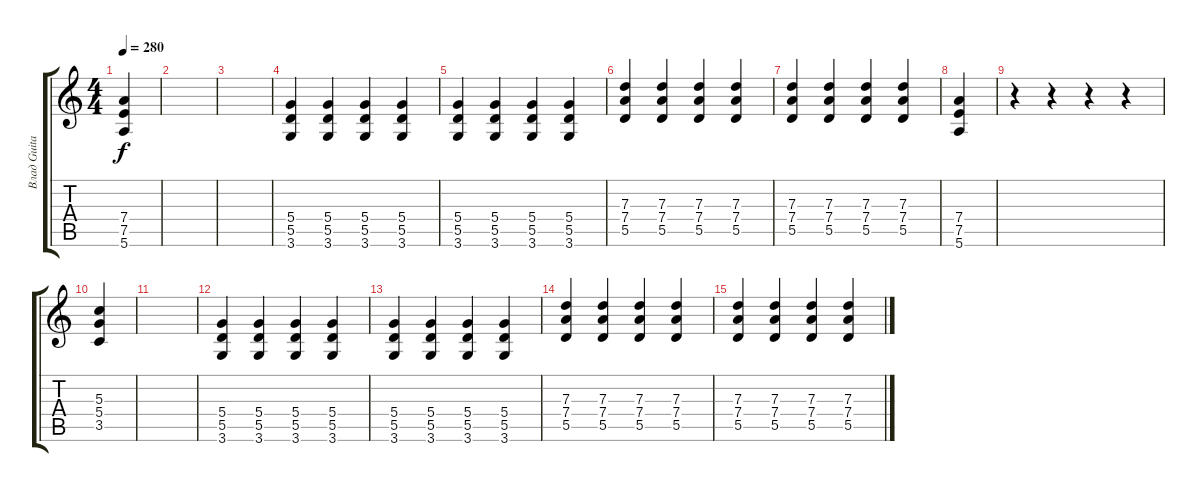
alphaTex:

\track ("Влад Guitar" "Влад Guita") {instrument distortionguitar}
\staff {score tabs}
\tuning (E4 B3 G3 D3 A2 E2) {hide}
\ts (4 4)
\tempo 280
\clef g2
\ks c
(7.4 7.5 5.6).4{dy f} |
|
|
(5.4 5.5 3.6).4 (5.4 5.5 3.6).4 (5.4 5.5 3.6).4 (5.4 5.5 3.6).4 |
(5.4 5.5 3.6).4 (5.4 5.5 3.6).4 (5.4 5.5 3.6).4 (5.4 5.5 3.6).4 |
(7.3 7.4 5.5).4 (7.3 7.4 5.5).4 (7.3 7.4 5.5).4 (7.3 7.4 5.5).4 |
(7.3 7.4 5.5).4 (7.3 7.4 5.5).4 (7.3 7.4 5.5).4 (7.3 7.4 5.5).4 |
(7.4 7.5 5.6).4 |
r.4 r.4 r.4 r.4 |
(5.3 5.4 3.5).4 |
|
(5.4 5.5 3.6).4 (5.4 5.5 3.6).4 (5.4 5.5 3.6).4 (5.4 5.5 3.6).4 |
(5.4 5.5 3.6).4 (5.4 5.5 3.6).4 (5.4 5.5 3.6).4 (5.4 5.5 3.6).4 |
(7.3 7.4 5.5).4 (7.3 7.4 5.5).4 (7.3 7.4 5.5).4 (7.3 7.4 5.5).4 |
(7.3 7.4 5.5).4 (7.3 7.4 5.5).4 (7.3 7.4 5.5).4 (7.3 7.4 5.5).4
